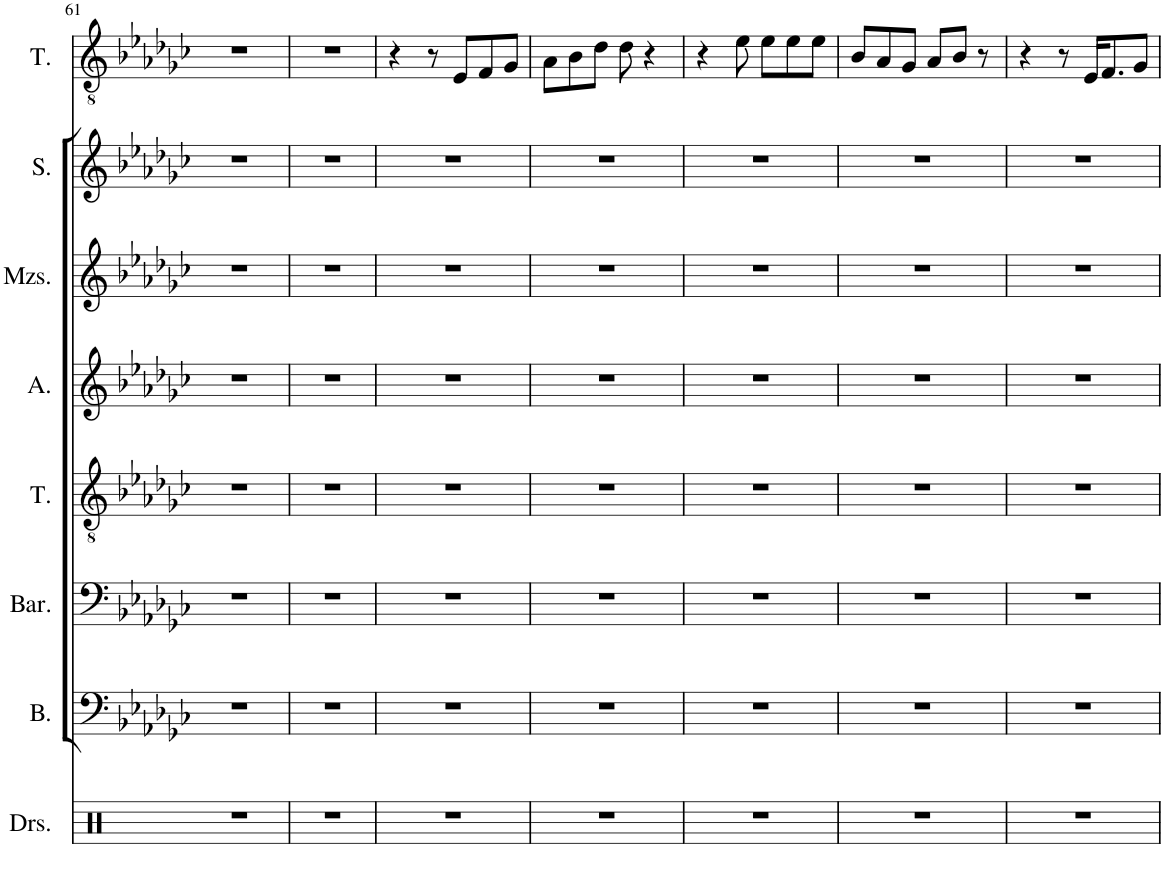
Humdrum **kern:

**kern	**kern	**kern	**kern	**kern	**kern	**kern	**kern
*part8	*part7	*part6	*part5	*part4	*part3	*part2	*part1
*staff8	*staff7	*staff6	*staff5	*staff4	*staff3	*staff2	*staff1
*I"Drumset	*I"Bass	*I"Baritone	*I"Tenor	*I"Alto	*I"Mezzo-soprano	*I"Soprano	*I"Tenor
*I'Drs.	*I'B.	*I'Bar.	*I'T.	*I'A.	*I'Mzs.	*I'S.	*I'T.
!!LO:PB:g=z
*clefX	*clefF4	*clefF4	*clefGv2	*clefG2	*clefG2	*clefG2	*clefGv2
*k[]	*k[b-e-a-d-g-c-]	*k[b-e-a-d-g-c-]	*k[b-e-a-d-g-c-]	*k[b-e-a-d-g-c-]	*k[b-e-a-d-g-c-]	*k[b-e-a-d-g-c-]	*k[b-e-a-d-g-c-]
*M6/8	*M6/8	*M6/8	*M6/8	*M6/8	*M6/8	*M6/8	*M6/8
=61	=61	=61	=61	=61	=61	=61	=61
2.r	2.r	2.r	2.r	2.r	2.r	2.r	2.r
=62	=62	=62	=62	=62	=62	=62	=62
2.r	2.r	2.r	2.r	2.r	2.r	2.r	2.r
=63	=63	=63	=63	=63	=63	=63	=63
2.r	2.r	2.r	2.r	2.r	2.r	2.r	4r
.	.	.	.	.	.	.	8r
.	.	.	.	.	.	.	8E-/L
.	.	.	.	.	.	.	8F/
.	.	.	.	.	.	.	8G-/J
=64	=64	=64	=64	=64	=64	=64	=64
2.r	2.r	2.r	2.r	2.r	2.r	2.r	8A-\L
.	.	.	.	.	.	.	8B-\
.	.	.	.	.	.	.	8d-\J
.	.	.	.	.	.	.	8d-\
.	.	.	.	.	.	.	4r
=65	=65	=65	=65	=65	=65	=65	=65
2.r	2.r	2.r	2.r	2.r	2.r	2.r	4r
.	.	.	.	.	.	.	8e-\
.	.	.	.	.	.	.	8e-\L
.	.	.	.	.	.	.	8e-\
.	.	.	.	.	.	.	8e-\J
=66	=66	=66	=66	=66	=66	=66	=66
2.r	2.r	2.r	2.r	2.r	2.r	2.r	8B-/L
.	.	.	.	.	.	.	8A-/
.	.	.	.	.	.	.	8G-/J
.	.	.	.	.	.	.	8A-/L
.	.	.	.	.	.	.	8B-/J
.	.	.	.	.	.	.	8r
=67	=67	=67	=67	=67	=67	=67	=67
2.r	2.r	2.r	2.r	2.r	2.r	2.r	4r
.	.	.	.	.	.	.	8r
.	.	.	.	.	.	.	16E-/KL
.	.	.	.	.	.	.	8.F/
.	.	.	.	.	.	.	8G-/J
=	=	=	=	=	=	=	=
*-	*-	*-	*-	*-	*-	*-	*-
